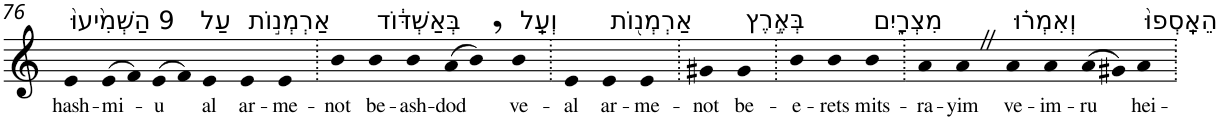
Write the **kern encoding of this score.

**kern	**text
*part1	*part1
*staff1	*staff1
*I"Piano	*
*I'Pno	*
!!LO:PB:g=z
*clefG2	*
*k[]	*
=76	=76
!LO:TX:a:t=9 הַשְׁמִ֙יעוּ֙	!
!	!LO:LY:b
4e	hash-
!	!LO:LY:b
(>8e	-mi-
8f)	.
!	!LO:LY:b
(>8e	-u
8f)	.
!LO:TX:a:t=עַל	!
!	!LO:LY:b
4e	al
!LO:TX:a:t=אַרְמְנ֣וֹת	!
!	!LO:LY:b
4e	ar-
!	!LO:LY:b
4e	-me-
=77.	=77.
!	!LO:LY:b
4b	-not
!LO:TX:a:t=בְּאַשְׁדּ֔וֹד	!
!	!LO:LY:b
4b	be-
!	!LO:LY:b
4b	-ash-
!	!LO:LY:b
(>8a	-dod
8b,)	.
!LO:TX:a:t=וְעַֽל	!
!	!LO:LY:b
4b	ve-
=78.	=78.
!	!LO:LY:b
4e	-al
!LO:TX:a:t=אַרְמְנ֖וֹת	!
!	!LO:LY:b
4e	ar-
!	!LO:LY:b
4e	-me-
=79.	=79.
!	!LO:LY:b
4g#X	-not
!LO:TX:a:t=בְּאֶ֣רֶץ	!
!	!LO:LY:b
4g#	be-
=80.	=80.
!	!LO:LY:b
4b	-e-
!	!LO:LY:b
4b	-rets
!LO:TX:a:t=מִצְרָ֑יִם	!
!	!LO:LY:b
4b	mits-
=81.	=81.
!	!LO:LY:b
4a	-ra-
!	!LO:LY:b
4aZ	-yim
!LO:TX:a:t=וְאִמְר֗וּ	!
!	!LO:LY:b
4a	ve-
!	!LO:LY:b
4a	-im-
!	!LO:LY:b
(>8a	-ru
8g#X)	.
!LO:TX:a:t=הֵאָֽסְפוּ֙	!
!	!LO:LY:b
4a	hei-
=.	=.
*-	*-
